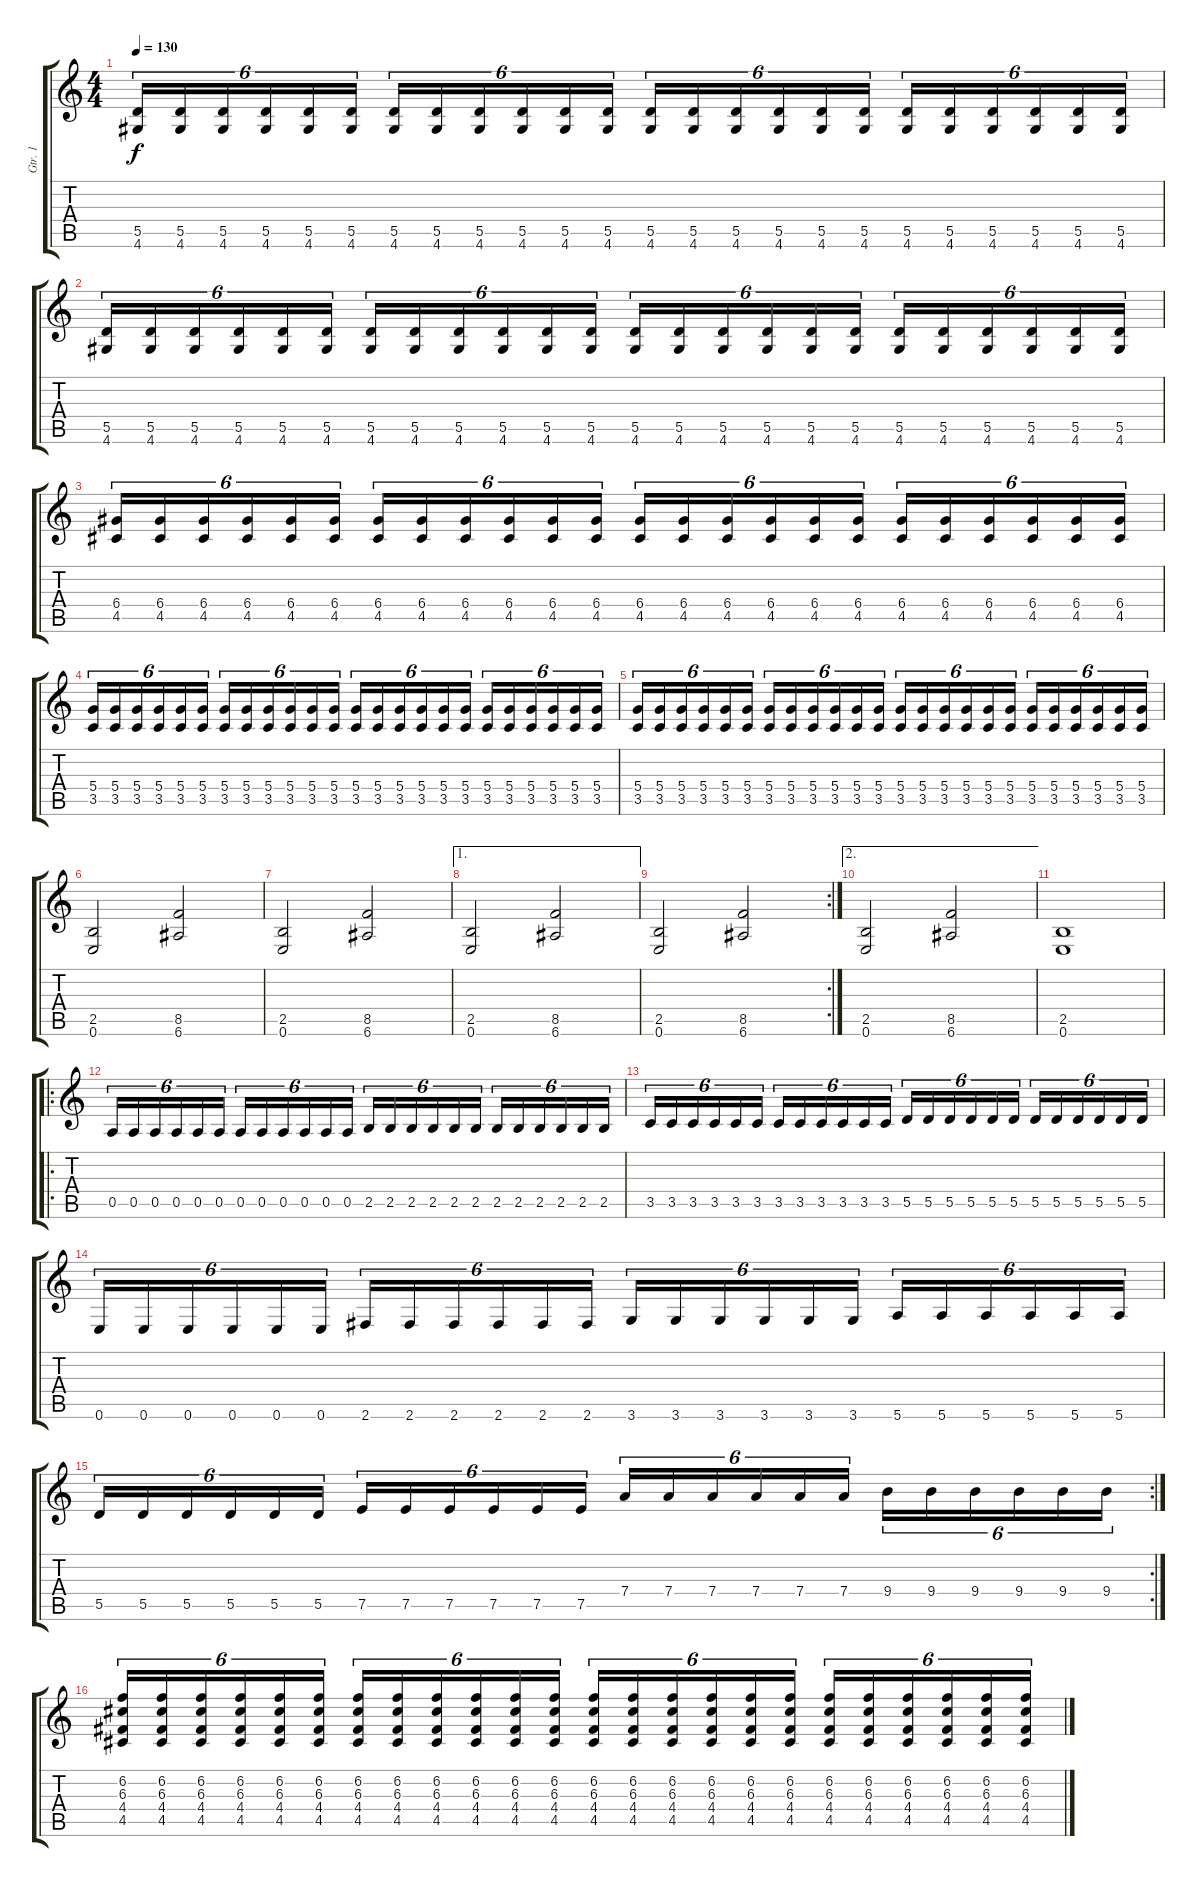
\track ("Gtr. 1" "Gtr. 1") {instrument distortionguitar}
\staff {score tabs}
\tuning (E4 B3 G3 D3 A2 E2) {hide}
\ts (4 4)
\tempo 130
\clef g2
\ks c
(5.5 4.6).16{tu (6 4) dy f} (5.5 4.6).16{tu (6 4)} (5.5 4.6).16{tu (6 4)} (5.5 4.6).16{tu (6 4)} (5.5 4.6).16{tu (6 4)} (5.5 4.6).16{tu (6 4)} (5.5 4.6).16{tu (6 4)} (5.5 4.6).16{tu (6 4)} (5.5 4.6).16{tu (6 4)} (5.5 4.6).16{tu (6 4)} (5.5 4.6).16{tu (6 4)} (5.5 4.6).16{tu (6 4)} (5.5 4.6).16{tu (6 4)} (5.5 4.6).16{tu (6 4)} (5.5 4.6).16{tu (6 4)} (5.5 4.6).16{tu (6 4)} (5.5 4.6).16{tu (6 4)} (5.5 4.6).16{tu (6 4)} (5.5 4.6).16{tu (6 4)} (5.5 4.6).16{tu (6 4)} (5.5 4.6).16{tu (6 4)} (5.5 4.6).16{tu (6 4)} (5.5 4.6).16{tu (6 4)} (5.5 4.6).16{tu (6 4)} |
(5.5 4.6).16{tu (6 4)} (5.5 4.6).16{tu (6 4)} (5.5 4.6).16{tu (6 4)} (5.5 4.6).16{tu (6 4)} (5.5 4.6).16{tu (6 4)} (5.5 4.6).16{tu (6 4)} (5.5 4.6).16{tu (6 4)} (5.5 4.6).16{tu (6 4)} (5.5 4.6).16{tu (6 4)} (5.5 4.6).16{tu (6 4)} (5.5 4.6).16{tu (6 4)} (5.5 4.6).16{tu (6 4)} (5.5 4.6).16{tu (6 4)} (5.5 4.6).16{tu (6 4)} (5.5 4.6).16{tu (6 4)} (5.5 4.6).16{tu (6 4)} (5.5 4.6).16{tu (6 4)} (5.5 4.6).16{tu (6 4)} (5.5 4.6).16{tu (6 4)} (5.5 4.6).16{tu (6 4)} (5.5 4.6).16{tu (6 4)} (5.5 4.6).16{tu (6 4)} (5.5 4.6).16{tu (6 4)} (5.5 4.6).16{tu (6 4)} |
(6.4 4.5).16{tu (6 4)} (6.4 4.5).16{tu (6 4)} (6.4 4.5).16{tu (6 4)} (6.4 4.5).16{tu (6 4)} (6.4 4.5).16{tu (6 4)} (6.4 4.5).16{tu (6 4)} (6.4 4.5).16{tu (6 4)} (6.4 4.5).16{tu (6 4)} (6.4 4.5).16{tu (6 4)} (6.4 4.5).16{tu (6 4)} (6.4 4.5).16{tu (6 4)} (6.4 4.5).16{tu (6 4)} (6.4 4.5).16{tu (6 4)} (6.4 4.5).16{tu (6 4)} (6.4 4.5).16{tu (6 4)} (6.4 4.5).16{tu (6 4)} (6.4 4.5).16{tu (6 4)} (6.4 4.5).16{tu (6 4)} (6.4 4.5).16{tu (6 4)} (6.4 4.5).16{tu (6 4)} (6.4 4.5).16{tu (6 4)} (6.4 4.5).16{tu (6 4)} (6.4 4.5).16{tu (6 4)} (6.4 4.5).16{tu (6 4)} |
(5.4 3.5).16{tu (6 4)} (5.4 3.5).16{tu (6 4)} (5.4 3.5).16{tu (6 4)} (5.4 3.5).16{tu (6 4)} (5.4 3.5).16{tu (6 4)} (5.4 3.5).16{tu (6 4)} (5.4 3.5).16{tu (6 4)} (5.4 3.5).16{tu (6 4)} (5.4 3.5).16{tu (6 4)} (5.4 3.5).16{tu (6 4)} (5.4 3.5).16{tu (6 4)} (5.4 3.5).16{tu (6 4)} (5.4 3.5).16{tu (6 4)} (5.4 3.5).16{tu (6 4)} (5.4 3.5).16{tu (6 4)} (5.4 3.5).16{tu (6 4)} (5.4 3.5).16{tu (6 4)} (5.4 3.5).16{tu (6 4)} (5.4 3.5).16{tu (6 4)} (5.4 3.5).16{tu (6 4)} (5.4 3.5).16{tu (6 4)} (5.4 3.5).16{tu (6 4)} (5.4 3.5).16{tu (6 4)} (5.4 3.5).16{tu (6 4)} |
(5.4 3.5).16{tu (6 4)} (5.4 3.5).16{tu (6 4)} (5.4 3.5).16{tu (6 4)} (5.4 3.5).16{tu (6 4)} (5.4 3.5).16{tu (6 4)} (5.4 3.5).16{tu (6 4)} (5.4 3.5).16{tu (6 4)} (5.4 3.5).16{tu (6 4)} (5.4 3.5).16{tu (6 4)} (5.4 3.5).16{tu (6 4)} (5.4 3.5).16{tu (6 4)} (5.4 3.5).16{tu (6 4)} (5.4 3.5).16{tu (6 4)} (5.4 3.5).16{tu (6 4)} (5.4 3.5).16{tu (6 4)} (5.4 3.5).16{tu (6 4)} (5.4 3.5).16{tu (6 4)} (5.4 3.5).16{tu (6 4)} (5.4 3.5).16{tu (6 4)} (5.4 3.5).16{tu (6 4)} (5.4 3.5).16{tu (6 4)} (5.4 3.5).16{tu (6 4)} (5.4 3.5).16{tu (6 4)} (5.4 3.5).16{tu (6 4)} |
(2.5 0.6).2 (8.5 6.6).2 |
(2.5 0.6).2 (8.5 6.6).2 |
\ae 1
(2.5 0.6).2 (8.5 6.6).2 |
\rc 2
(2.5 0.6).2 (8.5 6.6).2 |
\ae 2
(2.5 0.6).2 (8.5 6.6).2 |
(2.5 0.6).1 |
\ro
0.5.16{tu (6 4)} 0.5.16{tu (6 4)} 0.5.16{tu (6 4)} 0.5.16{tu (6 4)} 0.5.16{tu (6 4)} 0.5.16{tu (6 4)} 0.5.16{tu (6 4)} 0.5.16{tu (6 4)} 0.5.16{tu (6 4)} 0.5.16{tu (6 4)} 0.5.16{tu (6 4)} 0.5.16{tu (6 4)} 2.5.16{tu (6 4)} 2.5.16{tu (6 4)} 2.5.16{tu (6 4)} 2.5.16{tu (6 4)} 2.5.16{tu (6 4)} 2.5.16{tu (6 4)} 2.5.16{tu (6 4)} 2.5.16{tu (6 4)} 2.5.16{tu (6 4)} 2.5.16{tu (6 4)} 2.5.16{tu (6 4)} 2.5.16{tu (6 4)} |
3.5.16{tu (6 4)} 3.5.16{tu (6 4)} 3.5.16{tu (6 4)} 3.5.16{tu (6 4)} 3.5.16{tu (6 4)} 3.5.16{tu (6 4)} 3.5.16{tu (6 4)} 3.5.16{tu (6 4)} 3.5.16{tu (6 4)} 3.5.16{tu (6 4)} 3.5.16{tu (6 4)} 3.5.16{tu (6 4)} 5.5.16{tu (6 4)} 5.5.16{tu (6 4)} 5.5.16{tu (6 4)} 5.5.16{tu (6 4)} 5.5.16{tu (6 4)} 5.5.16{tu (6 4)} 5.5.16{tu (6 4)} 5.5.16{tu (6 4)} 5.5.16{tu (6 4)} 5.5.16{tu (6 4)} 5.5.16{tu (6 4)} 5.5.16{tu (6 4)} |
0.6.16{tu (6 4)} 0.6.16{tu (6 4)} 0.6.16{tu (6 4)} 0.6.16{tu (6 4)} 0.6.16{tu (6 4)} 0.6.16{tu (6 4)} 2.6.16{tu (6 4)} 2.6.16{tu (6 4)} 2.6.16{tu (6 4)} 2.6.16{tu (6 4)} 2.6.16{tu (6 4)} 2.6.16{tu (6 4)} 3.6.16{tu (6 4)} 3.6.16{tu (6 4)} 3.6.16{tu (6 4)} 3.6.16{tu (6 4)} 3.6.16{tu (6 4)} 3.6.16{tu (6 4)} 5.6.16{tu (6 4)} 5.6.16{tu (6 4)} 5.6.16{tu (6 4)} 5.6.16{tu (6 4)} 5.6.16{tu (6 4)} 5.6.16{tu (6 4)} |
\rc 2
5.5.16{tu (6 4)} 5.5.16{tu (6 4)} 5.5.16{tu (6 4)} 5.5.16{tu (6 4)} 5.5.16{tu (6 4)} 5.5.16{tu (6 4)} 7.5.16{tu (6 4)} 7.5.16{tu (6 4)} 7.5.16{tu (6 4)} 7.5.16{tu (6 4)} 7.5.16{tu (6 4)} 7.5.16{tu (6 4)} 7.4.16{tu (6 4)} 7.4.16{tu (6 4)} 7.4.16{tu (6 4)} 7.4.16{tu (6 4)} 7.4.16{tu (6 4)} 7.4.16{tu (6 4)} 9.4.16{tu (6 4)} 9.4.16{tu (6 4)} 9.4.16{tu (6 4)} 9.4.16{tu (6 4)} 9.4.16{tu (6 4)} 9.4.16{tu (6 4)} |
(6.2 6.3 4.4 4.5).16{tu (6 4)} (6.2 6.3 4.4 4.5).16{tu (6 4)} (6.2 6.3 4.4 4.5).16{tu (6 4)} (6.2 6.3 4.4 4.5).16{tu (6 4)} (6.2 6.3 4.4 4.5).16{tu (6 4)} (6.2 6.3 4.4 4.5).16{tu (6 4)} (6.2 6.3 4.4 4.5).16{tu (6 4)} (6.2 6.3 4.4 4.5).16{tu (6 4)} (6.2 6.3 4.4 4.5).16{tu (6 4)} (6.2 6.3 4.4 4.5).16{tu (6 4)} (6.2 6.3 4.4 4.5).16{tu (6 4)} (6.2 6.3 4.4 4.5).16{tu (6 4)} (6.2 6.3 4.4 4.5).16{tu (6 4)} (6.2 6.3 4.4 4.5).16{tu (6 4)} (6.2 6.3 4.4 4.5).16{tu (6 4)} (6.2 6.3 4.4 4.5).16{tu (6 4)} (6.2 6.3 4.4 4.5).16{tu (6 4)} (6.2 6.3 4.4 4.5).16{tu (6 4)} (6.2 6.3 4.4 4.5).16{tu (6 4)} (6.2 6.3 4.4 4.5).16{tu (6 4)} (6.2 6.3 4.4 4.5).16{tu (6 4)} (6.2 6.3 4.4 4.5).16{tu (6 4)} (6.2 6.3 4.4 4.5).16{tu (6 4)} (6.2 6.3 4.4 4.5).16{tu (6 4)}
